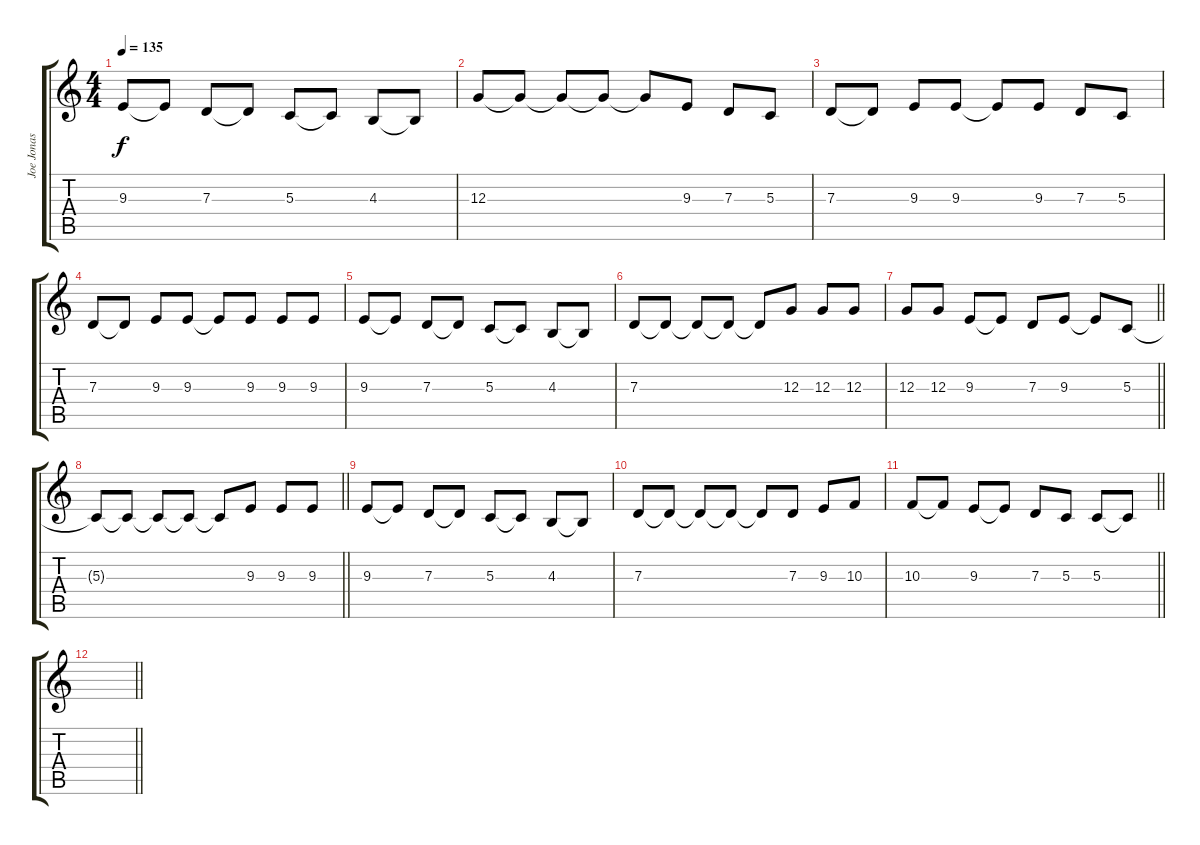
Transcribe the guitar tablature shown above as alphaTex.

\track ("Joe Jonas" "Joe Jonas") {instrument oboe}
\staff {score tabs}
\tuning (E4 B3 G3 D3 A2 E2) {hide}
\ts (4 4)
\tempo 135
\clef g2
\ks c
9.3.8{dy f} 9.3{t}.8 7.3.8 7.3{t}.8 5.3.8 5.3{t}.8 4.3.8 4.3{t}.8 |
12.3.8 12.3{t}.8 12.3{t}.8 12.3{t}.8 12.3{t}.8 9.3.8 7.3.8 5.3.8 |
7.3.8 7.3{t}.8 9.3.8 9.3.8 9.3{t}.8 9.3.8 7.3.8 5.3.8 |
7.3.8 7.3{t}.8 9.3.8 9.3.8 9.3{t}.8 9.3.8 9.3.8 9.3.8 |
9.3.8 9.3{t}.8 7.3.8 7.3{t}.8 5.3.8 5.3{t}.8 4.3.8 4.3{t}.8 |
7.3.8 7.3{t}.8 7.3{t}.8 7.3{t}.8 7.3{t}.8 12.3.8 12.3.8 12.3.8 |
\barLineRight lightlight
12.3.8 12.3.8 9.3.8 9.3{t}.8 7.3.8 9.3.8 9.3{t}.8 5.3.8 |
\barLineRight lightlight
5.3{t}.8 5.3{t}.8 5.3{t}.8 5.3{t}.8 5.3{t}.8 9.3.8 9.3.8 9.3.8 |
9.3.8 9.3{t}.8 7.3.8 7.3{t}.8 5.3.8 5.3{t}.8 4.3.8 4.3{t}.8 |
7.3.8 7.3{t}.8 7.3{t}.8 7.3{t}.8 7.3{t}.8 7.3.8 9.3.8 10.3.8 |
\barLineRight lightlight
10.3.8 10.3{t}.8 9.3.8 9.3{t}.8 7.3.8 5.3.8 5.3.8 5.3{t}.8 |
\barLineRight lightlight
